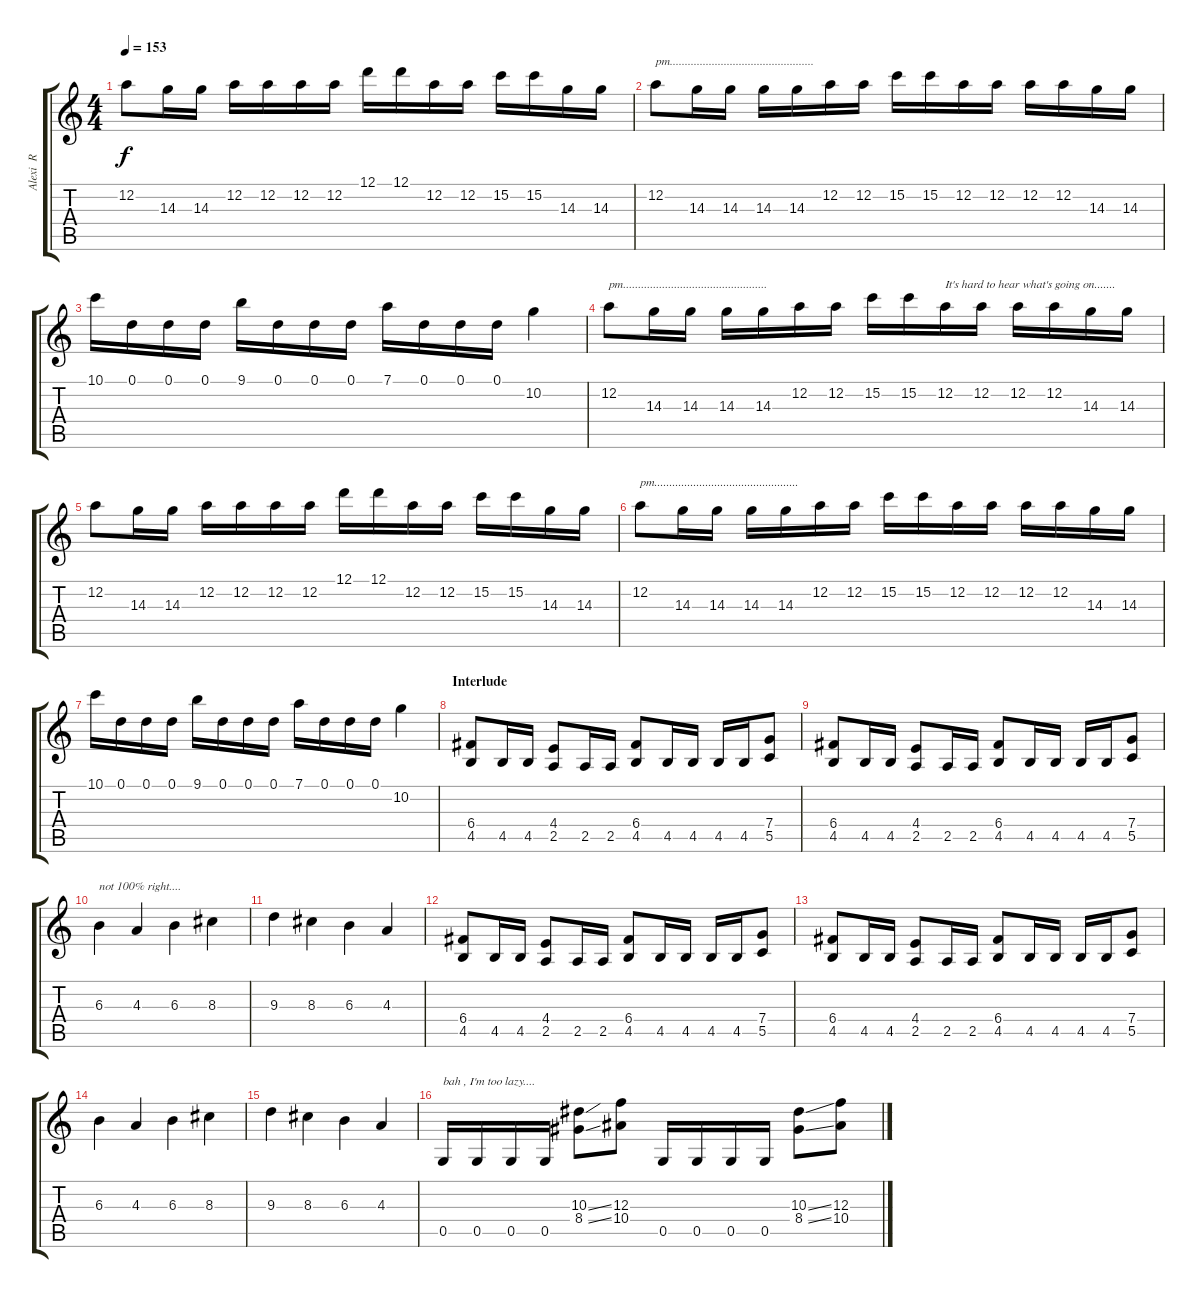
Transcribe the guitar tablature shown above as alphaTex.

\track ("Alexi  R" "Alexi  R") {instrument distortionguitar}
\staff {score tabs}
\tuning (D4 A3 F3 C3 G2 D2) {hide}
\ts (4 4)
\tempo 153
\clef g2
\ks c
12.2.8{dy f} 14.3.16 14.3.16 12.2.16 12.2.16 12.2.16 12.2.16 12.1.16 12.1.16 12.2.16 12.2.16 15.2.16 15.2.16 14.3.16 14.3.16 |
12.2.8{txt "pm................................................" instrument distortionguitar} 14.3.16 14.3.16 14.3.16 14.3.16 12.2.16 12.2.16 15.2.16 15.2.16 12.2.16 12.2.16 12.2.16 12.2.16 14.3.16 14.3.16 |
10.1.16 0.1.16 0.1.16 0.1.16 9.1.16 0.1.16 0.1.16 0.1.16 7.1.16 0.1.16 0.1.16 0.1.16 10.2.4 |
12.2.8{txt "pm................................................" instrument distortionguitar} 14.3.16 14.3.16 14.3.16 14.3.16 12.2.16 12.2.16 15.2.16 15.2.16 12.2.16{txt "It's hard to hear what's going on......."} 12.2.16 12.2.16 12.2.16 14.3.16 14.3.16 |
12.2.8 14.3.16 14.3.16 12.2.16 12.2.16 12.2.16 12.2.16 12.1.16 12.1.16 12.2.16 12.2.16 15.2.16 15.2.16 14.3.16 14.3.16 |
12.2.8{txt "pm................................................" instrument distortionguitar} 14.3.16 14.3.16 14.3.16 14.3.16 12.2.16 12.2.16 15.2.16 15.2.16 12.2.16 12.2.16 12.2.16 12.2.16 14.3.16 14.3.16 |
10.1.16 0.1.16 0.1.16 0.1.16 9.1.16 0.1.16 0.1.16 0.1.16 7.1.16 0.1.16 0.1.16 0.1.16 10.2.4 |
\section ("" "Interlude")
(6.4 4.5).8 4.5.16 4.5.16 (4.4 2.5).8 2.5.16 2.5.16 (6.4 4.5).8 4.5.16 4.5.16 4.5.16 4.5.16 (7.4 5.5).8 |
(6.4 4.5).8 4.5.16 4.5.16 (4.4 2.5).8 2.5.16 2.5.16 (6.4 4.5).8 4.5.16 4.5.16 4.5.16 4.5.16 (7.4 5.5).8 |
6.3.4{txt "not 100% right...."} 4.3.4 6.3.4 8.3.4 |
9.3.4 8.3.4 6.3.4 4.3.4 |
(6.4 4.5).8 4.5.16 4.5.16 (4.4 2.5).8 2.5.16 2.5.16 (6.4 4.5).8 4.5.16 4.5.16 4.5.16 4.5.16 (7.4 5.5).8 |
(6.4 4.5).8 4.5.16 4.5.16 (4.4 2.5).8 2.5.16 2.5.16 (6.4 4.5).8 4.5.16 4.5.16 4.5.16 4.5.16 (7.4 5.5).8 |
6.3.4 4.3.4 6.3.4 8.3.4 |
9.3.4 8.3.4 6.3.4 4.3.4 |
0.5.16{txt "bah , I'm too lazy...."} 0.5.16 0.5.16 0.5.16 (10.3{ss} 8.4{ss}).8 (12.3 10.4).8 0.5.16 0.5.16 0.5.16 0.5.16 (10.3{ss} 8.4{ss}).8 (12.3 10.4).8
